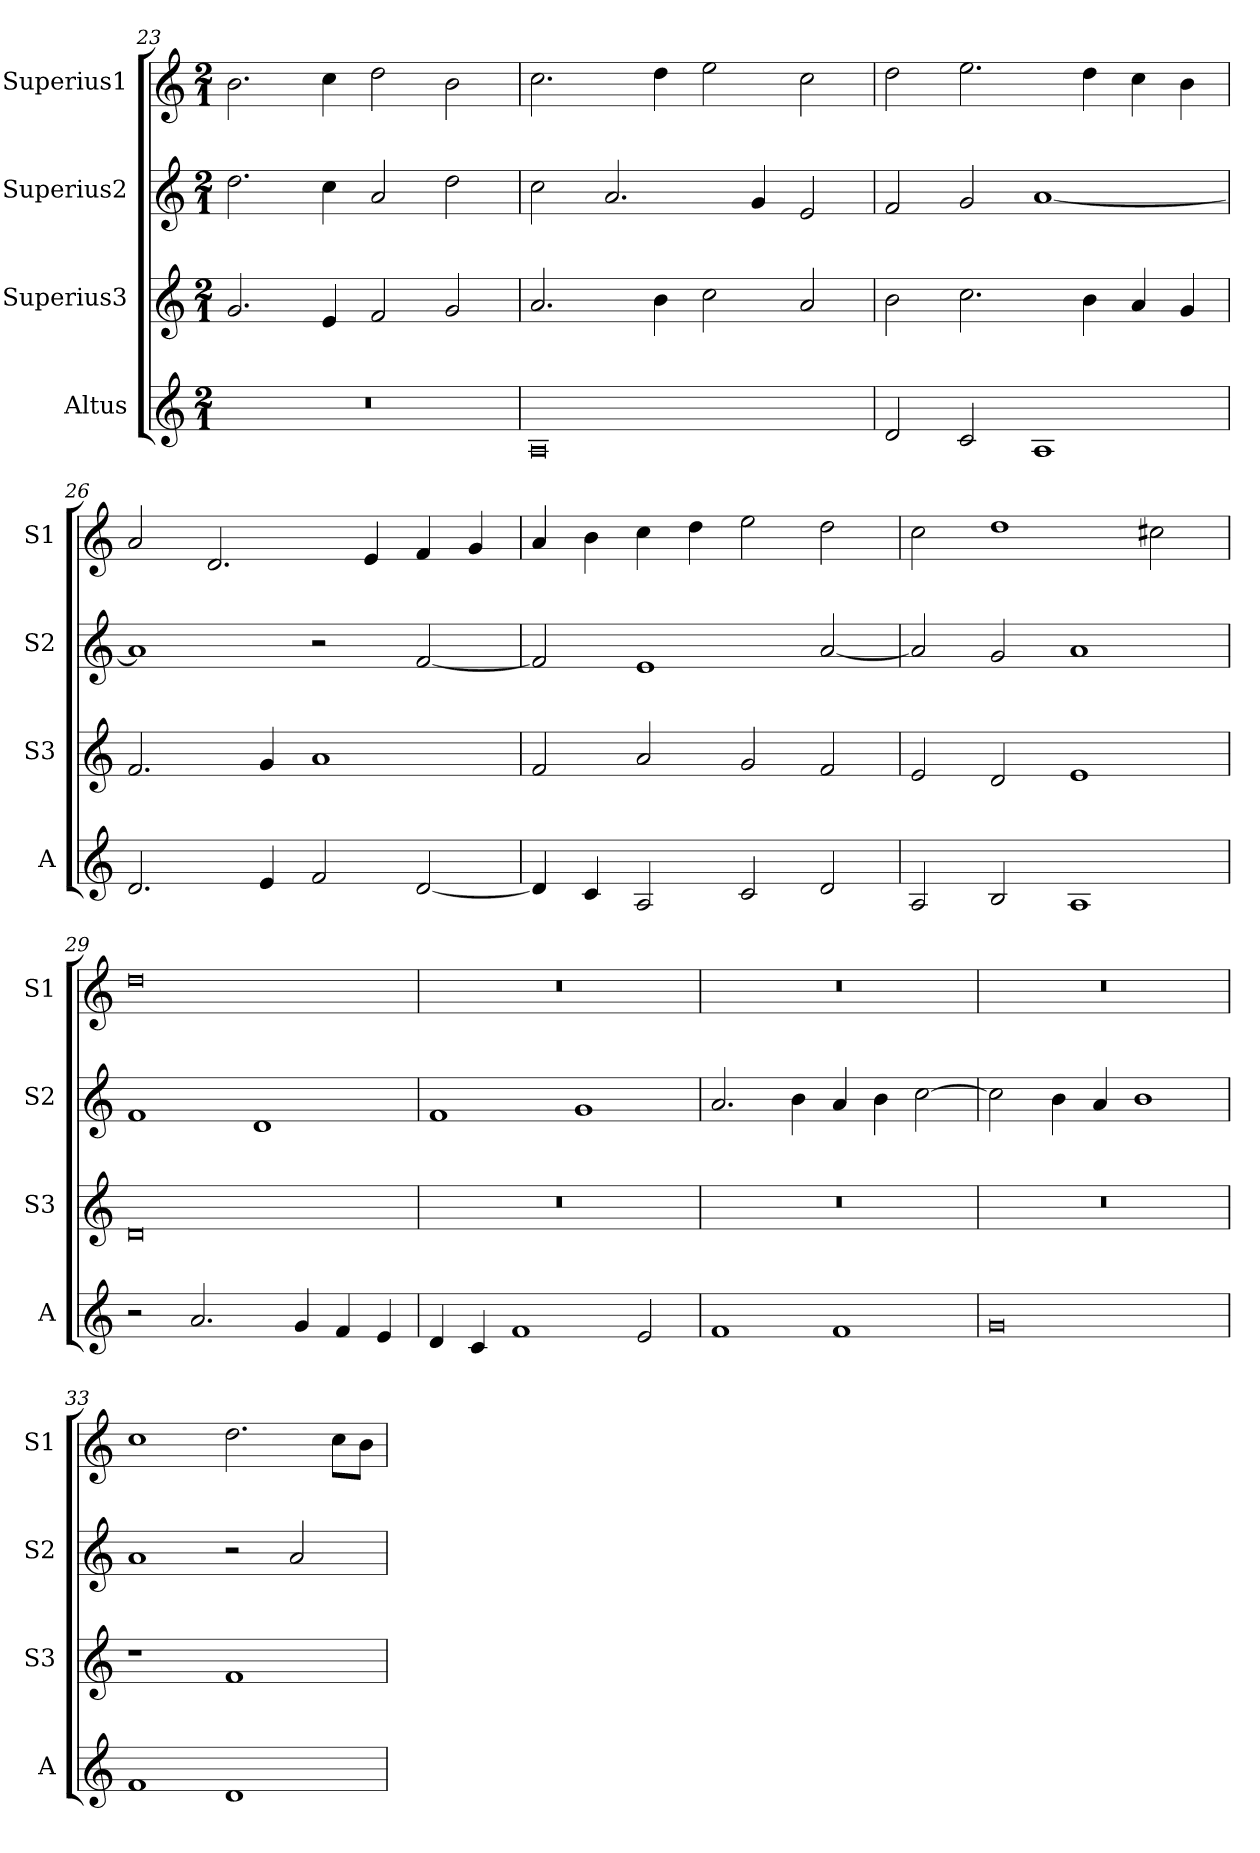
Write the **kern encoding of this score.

**kern	**kern	**kern	**kern
*part4	*part3	*part2	*part1
*staff4	*staff3	*staff2	*staff1
*I"Altus	*I"Superius3	*I"Superius2	*I"Superius1
*I'A	*I'S3	*I'S2	*I'S1
*clefG2	*clefG2	*clefG2	*clefG2
*k[]	*k[]	*k[]	*k[]
*M2/1	*M2/1	*M2/1	*M2/1
=23	=23	=23	=23
0r	2.g/	2.dd\	2.b\
.	4e/	4cc\	4cc\
.	2f/	2a/	2dd\
.	2g/	2dd\	2b\
=24	=24	=24	=24
0A	2.a/	2cc\	2.cc\
.	.	2.a/	.
.	4b\	.	4dd\
.	2cc\	.	2ee\
.	.	4g/	.
.	2a/	2e/	2cc\
=25	=25	=25	=25
2d/	2b\	2f/	2dd\
2c/	2.cc\	2g/	2.ee\
1A	.	[1a	.
.	4b\	.	4dd\
.	4a/	.	4cc\
.	4g/	.	4b\
=26	=26	=26	=26
2.d/	2.f/	1a]	2a/
.	.	.	2.d/
4e/	4g/	.	.
2f/	1a	2r	.
.	.	.	4e/
[2d/	.	[2f/	4f/
.	.	.	4g/
=27	=27	=27	=27
4d/]	2f/	2f/]	4a/
4c/	.	.	4b\
2A/	2a/	1e	4cc\
.	.	.	4dd\
2c/	2g/	.	2ee\
2d/	2f/	[2a/	2dd\
=28	=28	=28	=28
2A/	2e/	2a/]	2cc\
2B/	2d/	2g/	1dd
1A	1e	1a	.
.	.	.	2cc#X\
=29	=29	=29	=29
2r	0d	1f	0dd
2.a/	.	.	.
.	.	1d	.
4g/	.	.	.
4f/	.	.	.
4e/	.	.	.
=30	=30	=30	=30
4d/	0r	1f	0r
4c/	.	.	.
1f	.	.	.
.	.	1g	.
2e/	.	.	.
=31	=31	=31	=31
1f	0r	2.a/	0r
.	.	4b\	.
1f	.	4a/	.
.	.	4b\	.
.	.	[2cc\	.
=32	=32	=32	=32
0g	0r	2cc\]	0r
.	.	4b\	.
.	.	4a/	.
.	.	1b	.
=33	=33	=33	=33
1f	1r	1a	1cc
1d	1f	2r	2.dd\
.	.	2a/	.
.	.	.	8cc\L
.	.	.	8b\J
=	=	=	=
*-	*-	*-	*-
